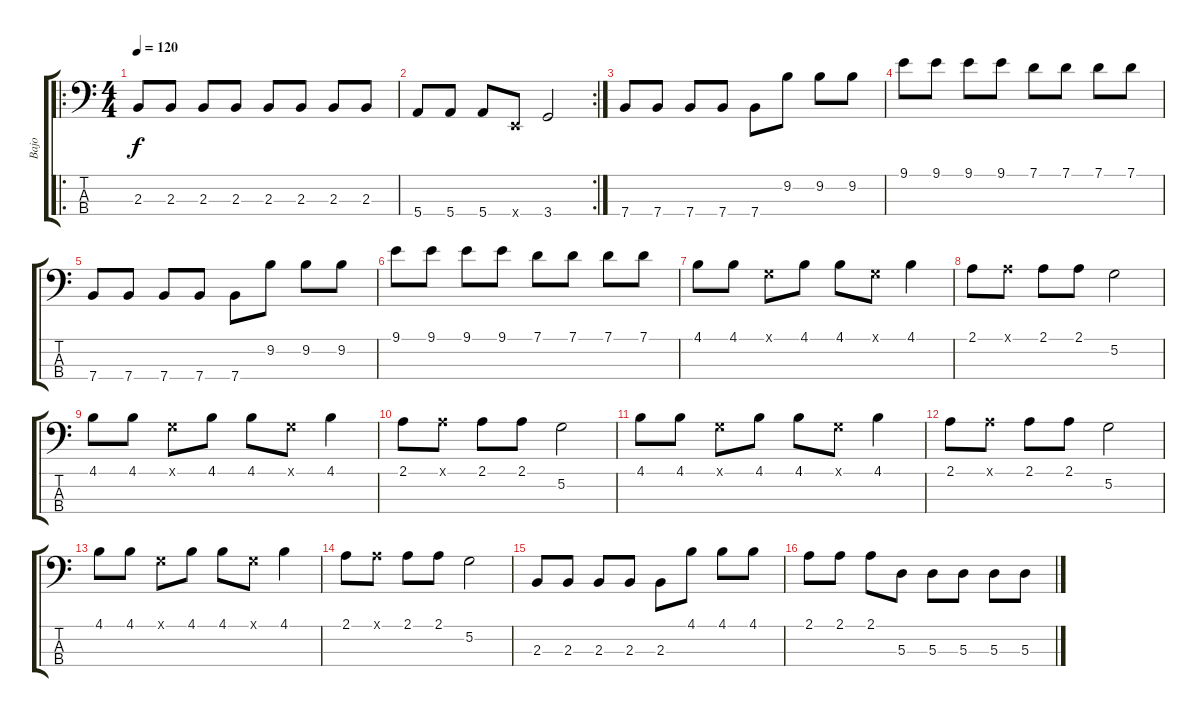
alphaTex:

\track ("Bajo" "Bajo") {instrument electricbassfinger}
\staff {score tabs}
\tuning (G2 D2 A1 E1) {hide}
\ro
\ts (4 4)
\tempo 120
\clef f4
\ks c
2.3.8{dy f instrument electricbassfinger} 2.3.8 2.3.8 2.3.8 2.3.8 2.3.8 2.3.8 2.3.8 |
\rc 2
5.4.8 5.4.8 5.4.8 0.4{x}.8 3.4.2 |
7.4.8 7.4.8 7.4.8 7.4.8 7.4.8 9.2.8 9.2.8 9.2.8 |
9.1.8 9.1.8 9.1.8 9.1.8 7.1.8 7.1.8 7.1.8 7.1.8 |
7.4.8 7.4.8 7.4.8 7.4.8 7.4.8 9.2.8 9.2.8 9.2.8 |
9.1.8 9.1.8 9.1.8 9.1.8 7.1.8 7.1.8 7.1.8 7.1.8 |
4.1.8 4.1.8 0.1{x}.8 4.1.8 4.1.8 0.1{x}.8 4.1.4 |
2.1.8 2.1{x}.8 2.1.8 2.1.8 5.2.2 |
4.1.8 4.1.8 0.1{x}.8 4.1.8 4.1.8 0.1{x}.8 4.1.4 |
2.1.8 2.1{x}.8 2.1.8 2.1.8 5.2.2 |
4.1.8 4.1.8 0.1{x}.8 4.1.8 4.1.8 0.1{x}.8 4.1.4 |
2.1.8 2.1{x}.8 2.1.8 2.1.8 5.2.2 |
4.1.8 4.1.8 0.1{x}.8 4.1.8 4.1.8 0.1{x}.8 4.1.4 |
2.1.8 2.1{x}.8 2.1.8 2.1.8 5.2.2 |
2.3.8 2.3.8 2.3.8 2.3.8 2.3.8 4.1.8 4.1.8 4.1.8 |
2.1.8 2.1.8 2.1.8 5.3.8 5.3.8 5.3.8 5.3.8 5.3.8
